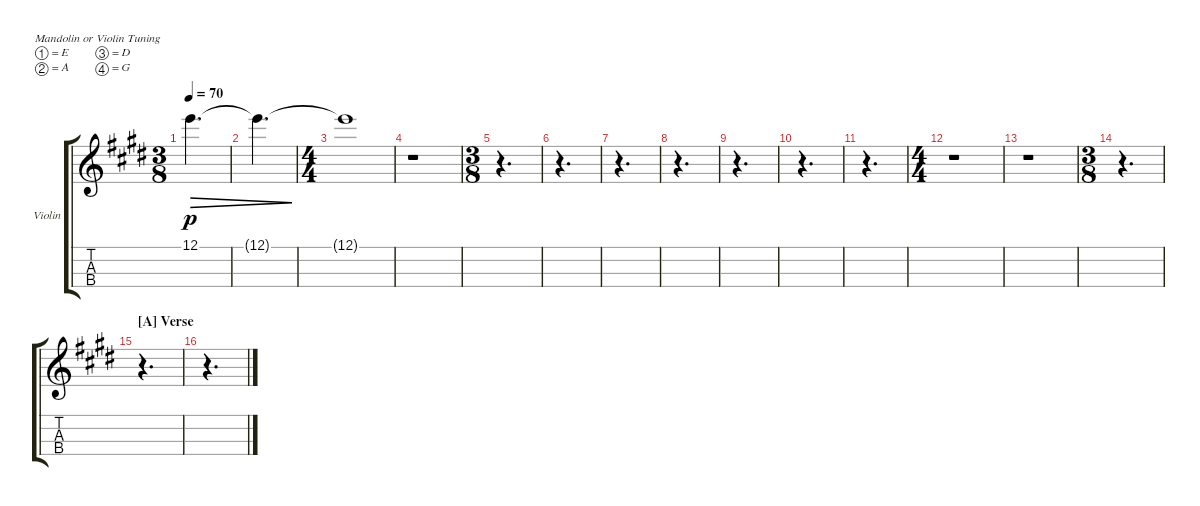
\defaultSystemsLayout 4
\bracketExtendMode groupsimilarinstruments
\firstSystemTrackNameOrientation horizontal
\otherSystemsTrackNameOrientation horizontal
\track ("Violin" "Violin") {instrument violin}
\staff {score tabs}
\tuning (E5 A4 D4 G3)
\ts (3 8)
\tempo 70
\clef g2
\ks e
12.1{t}.4{d dec dy p} |
12.1{t}.4{d dec} |
\ts (4 4)
12.1{t}.1 |
r.1 |
\ts (3 8)
r.4{d} |
r.4{d} |
r.4{d} |
r.4{d} |
r.4{d} |
r.4{d} |
r.4{d} |
\ts (4 4)
r.1 |
r.1 |
\ts (3 8)
r.4{d} |
\section ("A" "Verse")
r.4{d} |
r.4{d}
